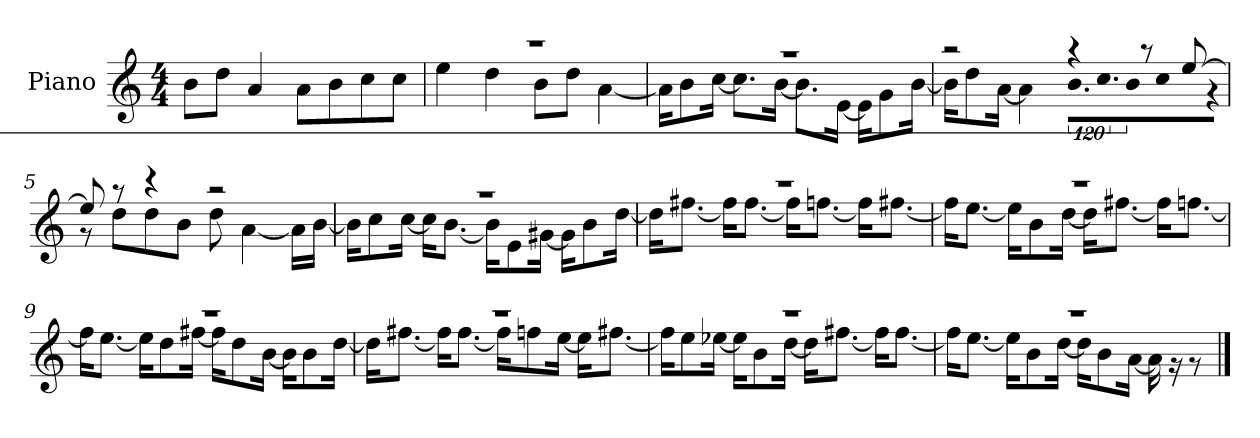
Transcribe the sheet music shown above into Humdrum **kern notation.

**kern
*part1
*staff1
*I"Piano
*I'P-no
*clefG2
*k[]
*M4/4
*MM90
=1
8b\L
8dd\J
4a/
8a\L
8b\
8cc\
8cc\J
=2
*^
1r	4ee\
.	4dd\
.	8b\L
.	8dd\J
.	[4a\
=3	=3
1r	16a\KL]
.	8b\
.	[16cc\Jk
.	8.cc\L]
.	[16b\Jk
.	8.b\L]
.	[16e\Jk
.	16e\KL]
.	8g\
.	[16b\Jk
=4	=4
2r	16b\KL]
.	8dd\
.	[16a\Jk
.	4a\]
!	!LO:N:vis=16.
4r	960%103b\LL
!	!LO:N:vis=16.
.	960%103cc\
!	!LO:N:vis=16
.	1920%137b\J
8r	.
!	!LO:N:vis=8
.	960%137cc\J
[8ee/	.
!	!LO:N:vis=16
.	1920%137r
!!LO:LB:g=z	!!
=5	=5
8ee/]	8r
8r	8dd\L
4r	8dd\
.	8b\J
2r	8dd\
.	[4a\
.	16a\LL]
.	[16b\JJ
=6	=6
1r	16b\KL]
.	8cc\
.	[16cc\Jk
.	16cc\KL]
.	[8.b\J
.	16b\KL]
.	8e\
.	[16g#X\Jk
.	16g#\KL]
.	8b\
.	[16dd\Jk
=7	=7
1r	16dd\KL]
.	[8.ff#X\J
.	16ff#\KL]
.	[8.ff#\J
.	16ff#\KL]
.	[8.ffn\J
.	16ff\KL]
.	[8.ff#X\J
!!LO:LB:g=z	!!
=8	=8
1r	16ff#\KL]
.	[8.ee\J
.	16ee\KL]
.	8b\
.	[16dd\Jk
.	16dd\KL]
.	[8.ff#X\J
.	16ff#\KL]
.	[8.ffn\J
=9	=9
1r	16ff\KL]
.	[8.ee\J
.	16ee\KL]
.	8dd\
.	[16ff#X\Jk
.	16ff#\KL]
.	8dd\
.	[16b\Jk
.	16b\KL]
.	8b\
.	[16dd\Jk
=10	=10
1r	16dd\KL]
.	[8.ff#X\J
.	16ff#\KL]
.	[8.ff#\J
.	16ff#\KL]
.	8ffn\
.	[16ee\Jk
.	16ee\KL]
.	[8.ff#X\J
!!LO:LB:g=z	!!
=11	=11
1r	16ff#\KL]
.	8ee\
.	[16ee-X\Jk
.	16ee-\KL]
.	8b\
.	[16dd\Jk
.	16dd\KL]
.	[8.ff#X\J
.	16ff#\KL]
.	[8.ff#\J
=12	=12
1r	16ff#\KL]
.	[8.ee\J
.	16ee\KL]
.	8b\
.	[16dd\Jk
.	16dd\KL]
.	8b\
.	[16a\Jk
.	16a\]
.	16r
.	8r
*v	*v
==
*-
